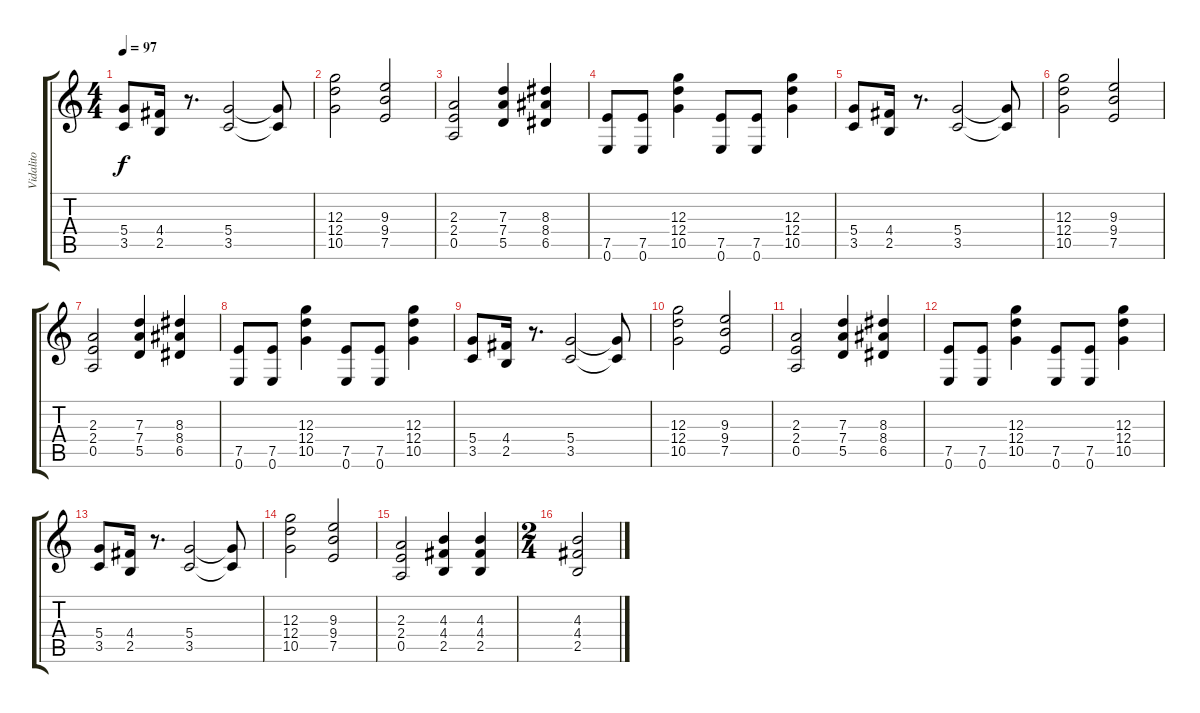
\track ("Vidalito" "Vidalito") {instrument distortionguitar}
\staff {score tabs}
\tuning (E4 B3 G3 D3 A2 E2) {hide}
\ts (4 4)
\tempo 97
\clef g2
\ks c
(5.4 3.5).8{dy f} (4.4 2.5).16 r.8{d} (5.4 3.5).2 (5.4{t} 3.5{t}).8 |
(12.3 12.4 10.5).2 (9.3 9.4 7.5).2 |
(2.3 2.4 0.5).2 (7.3 7.4 5.5).4 (8.3 8.4 6.5).4 |
(7.5 0.6).8 (7.5 0.6).8 (12.3 12.4 10.5).4 (7.5 0.6).8 (7.5 0.6).8 (12.3 12.4 10.5).4 |
(5.4 3.5).8 (4.4 2.5).16 r.8{d} (5.4 3.5).2 (5.4{t} 3.5{t}).8 |
(12.3 12.4 10.5).2 (9.3 9.4 7.5).2 |
(2.3 2.4 0.5).2 (7.3 7.4 5.5).4 (8.3 8.4 6.5).4 |
(7.5 0.6).8 (7.5 0.6).8 (12.3 12.4 10.5).4 (7.5 0.6).8 (7.5 0.6).8 (12.3 12.4 10.5).4 |
(5.4 3.5).8 (4.4 2.5).16 r.8{d} (5.4 3.5).2 (5.4{t} 3.5{t}).8 |
(12.3 12.4 10.5).2 (9.3 9.4 7.5).2 |
(2.3 2.4 0.5).2 (7.3 7.4 5.5).4 (8.3 8.4 6.5).4 |
(7.5 0.6).8 (7.5 0.6).8 (12.3 12.4 10.5).4 (7.5 0.6).8 (7.5 0.6).8 (12.3 12.4 10.5).4 |
(5.4 3.5).8 (4.4 2.5).16 r.8{d} (5.4 3.5).2 (5.4{t} 3.5{t}).8 |
(12.3 12.4 10.5).2 (9.3 9.4 7.5).2 |
(2.3 2.4 0.5).2 (4.3 4.4 2.5).4 (4.3 4.4 2.5).4 |
\ts (2 4)
(4.3 4.4 2.5).2
